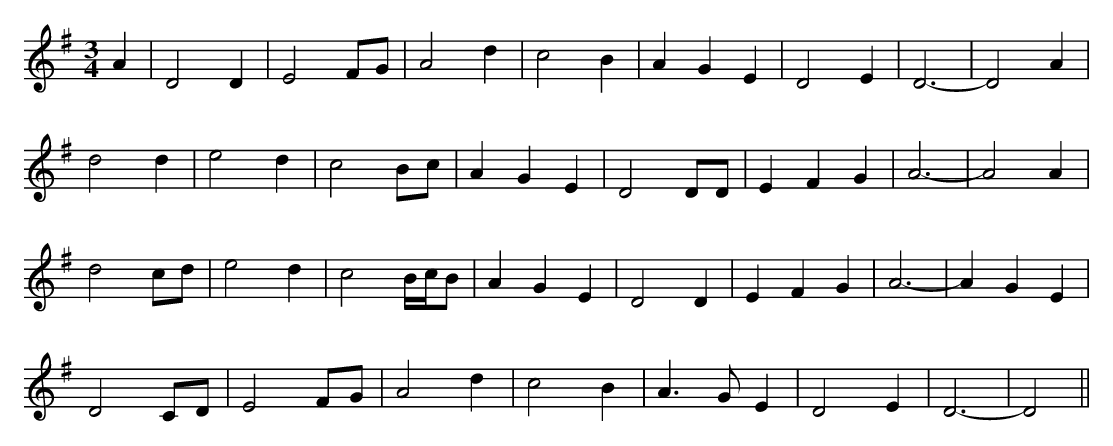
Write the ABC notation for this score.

X:1
M:3/4
K:Dmix
A2|D4 D2|E4 FG|A4 d2|c4 B2|A2 G2 E2|D4 E2|D6-|D4 A2|
d4 d2|e4 d2|c4 Bc|A2 G2 E2|D4 DD|E2 F2 G2|A6-|A4 A2|
d4 cd|e4 d2|c4 B/c/B|A2 G2 E2|D4 D2|E2 F2 G2|A6-|A2 G2 E2|
D4 CD|E4 FG|A4 d2|c4 B2|A3 G E2|D4 E2|D6-|D4||
